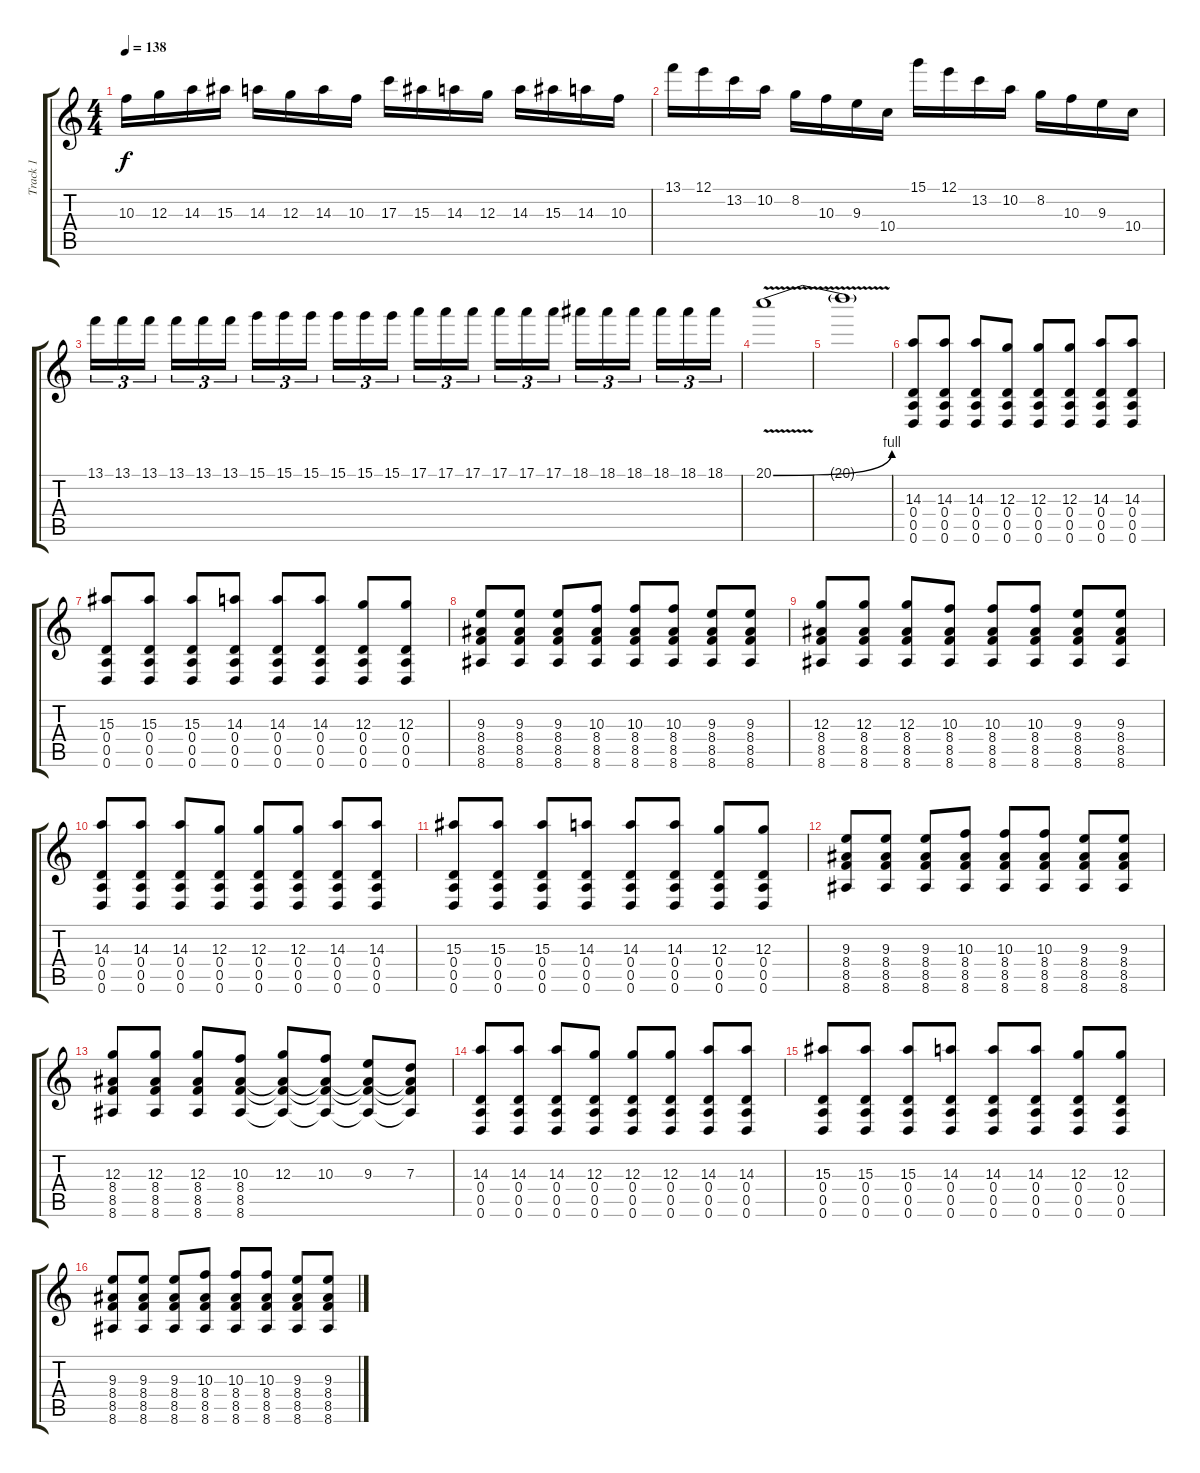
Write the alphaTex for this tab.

\track ("Track 1" "Track 1") {instrument distortionguitar}
\staff {score tabs}
\tuning (E4 B3 G3 D3 A2 D2) {hide}
\ts (4 4)
\tempo 138
\clef g2
\ks c
10.3.16{dy f} 12.3.16 14.3.16 15.3.16 14.3.16 12.3.16 14.3.16 10.3.16 17.3.16 15.3.16 14.3.16 12.3.16 14.3.16 15.3.16 14.3.16 10.3.16 |
13.1.16 12.1.16 13.2.16 10.2.16 8.2.16 10.3.16 9.3.16 10.4.16 15.1.16 12.1.16 13.2.16 10.2.16 8.2.16 10.3.16 9.3.16 10.4.16 |
13.1.16{tu (3 2)} 13.1.16{tu (3 2)} 13.1.16{tu (3 2)} 13.1.16{tu (3 2)} 13.1.16{tu (3 2)} 13.1.16{tu (3 2)} 15.1.16{tu (3 2)} 15.1.16{tu (3 2)} 15.1.16{tu (3 2)} 15.1.16{tu (3 2)} 15.1.16{tu (3 2)} 15.1.16{tu (3 2)} 17.1.16{tu (3 2)} 17.1.16{tu (3 2)} 17.1.16{tu (3 2)} 17.1.16{tu (3 2)} 17.1.16{tu (3 2)} 17.1.16{tu (3 2)} 18.1.16{tu (3 2)} 18.1.16{tu (3 2)} 18.1.16{tu (3 2)} 18.1.16{tu (3 2)} 18.1.16{tu (3 2)} 18.1.16{tu (3 2)} |
20.1{be (bend 0 0 60 4) v}.1 |
20.1{t}.1 |
(14.3 0.4 0.5 0.6).8 (14.3 0.4 0.5 0.6).8 (14.3 0.4 0.5 0.6).8 (12.3 0.4 0.5 0.6).8 (12.3 0.4 0.5 0.6).8 (12.3 0.4 0.5 0.6).8 (14.3 0.4 0.5 0.6).8 (14.3 0.4 0.5 0.6).8 |
(15.3 0.4 0.5 0.6).8 (15.3 0.4 0.5 0.6).8 (15.3 0.4 0.5 0.6).8 (14.3 0.4 0.5 0.6).8 (14.3 0.4 0.5 0.6).8 (14.3 0.4 0.5 0.6).8 (12.3 0.4 0.5 0.6).8 (12.3 0.4 0.5 0.6).8 |
(9.3 8.4 8.5 8.6).8 (9.3 8.4 8.5 8.6).8 (9.3 8.4 8.5 8.6).8 (10.3 8.4 8.5 8.6).8 (10.3 8.4 8.5 8.6).8 (10.3 8.4 8.5 8.6).8 (9.3 8.4 8.5 8.6).8 (9.3 8.4 8.5 8.6).8 |
(12.3 8.4 8.5 8.6).8 (12.3 8.4 8.5 8.6).8 (12.3 8.4 8.5 8.6).8 (10.3 8.4 8.5 8.6).8 (10.3 8.4 8.5 8.6).8 (10.3 8.4 8.5 8.6).8 (9.3 8.4 8.5 8.6).8 (9.3 8.4 8.5 8.6).8 |
(14.3 0.4 0.5 0.6).8 (14.3 0.4 0.5 0.6).8 (14.3 0.4 0.5 0.6).8 (12.3 0.4 0.5 0.6).8 (12.3 0.4 0.5 0.6).8 (12.3 0.4 0.5 0.6).8 (14.3 0.4 0.5 0.6).8 (14.3 0.4 0.5 0.6).8 |
(15.3 0.4 0.5 0.6).8 (15.3 0.4 0.5 0.6).8 (15.3 0.4 0.5 0.6).8 (14.3 0.4 0.5 0.6).8 (14.3 0.4 0.5 0.6).8 (14.3 0.4 0.5 0.6).8 (12.3 0.4 0.5 0.6).8 (12.3 0.4 0.5 0.6).8 |
(9.3 8.4 8.5 8.6).8 (9.3 8.4 8.5 8.6).8 (9.3 8.4 8.5 8.6).8 (10.3 8.4 8.5 8.6).8 (10.3 8.4 8.5 8.6).8 (10.3 8.4 8.5 8.6).8 (9.3 8.4 8.5 8.6).8 (9.3 8.4 8.5 8.6).8 |
(12.3 8.4 8.5 8.6).8 (12.3 8.4 8.5 8.6).8 (12.3 8.4 8.5 8.6).8 (10.3 8.4 8.5 8.6).8 (12.3 8.4{t} 8.5{t} 8.6{t}).8 (10.3 8.4{t} 8.5{t} 8.6{t}).8 (9.3 8.4{t} 8.5{t} 8.6{t}).8 (7.3 8.4{t} 8.5{t} 8.6{t}).8 |
(14.3 0.4 0.5 0.6).8 (14.3 0.4 0.5 0.6).8 (14.3 0.4 0.5 0.6).8 (12.3 0.4 0.5 0.6).8 (12.3 0.4 0.5 0.6).8 (12.3 0.4 0.5 0.6).8 (14.3 0.4 0.5 0.6).8 (14.3 0.4 0.5 0.6).8 |
(15.3 0.4 0.5 0.6).8 (15.3 0.4 0.5 0.6).8 (15.3 0.4 0.5 0.6).8 (14.3 0.4 0.5 0.6).8 (14.3 0.4 0.5 0.6).8 (14.3 0.4 0.5 0.6).8 (12.3 0.4 0.5 0.6).8 (12.3 0.4 0.5 0.6).8 |
(9.3 8.4 8.5 8.6).8 (9.3 8.4 8.5 8.6).8 (9.3 8.4 8.5 8.6).8 (10.3 8.4 8.5 8.6).8 (10.3 8.4 8.5 8.6).8 (10.3 8.4 8.5 8.6).8 (9.3 8.4 8.5 8.6).8 (9.3 8.4 8.5 8.6).8
